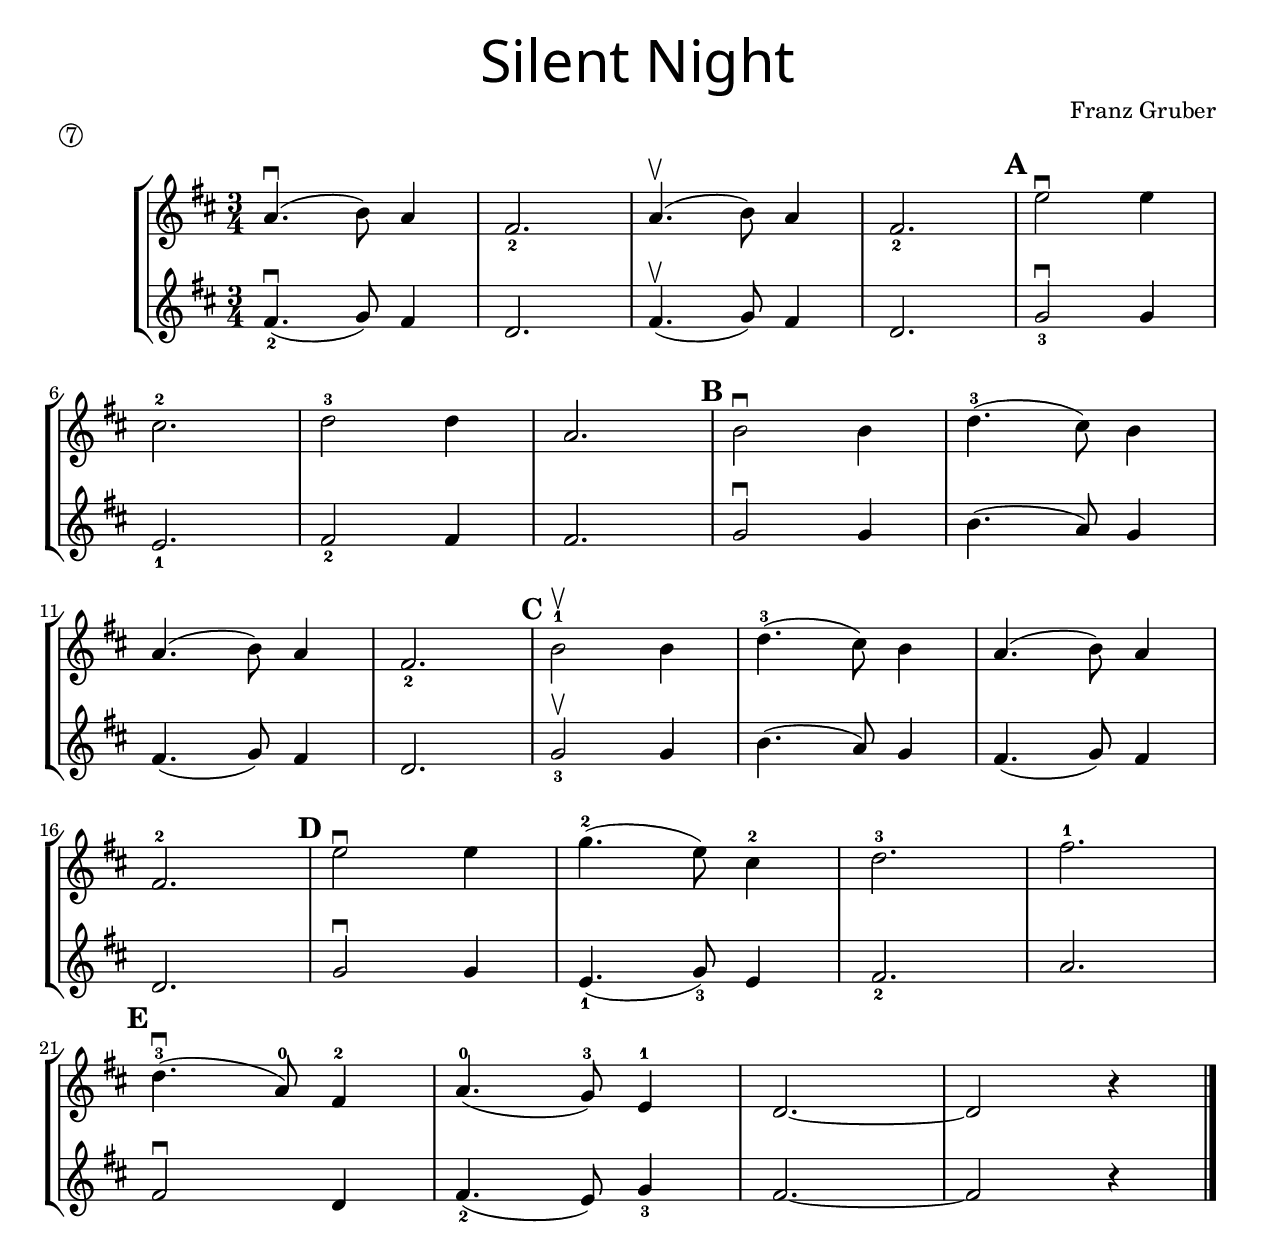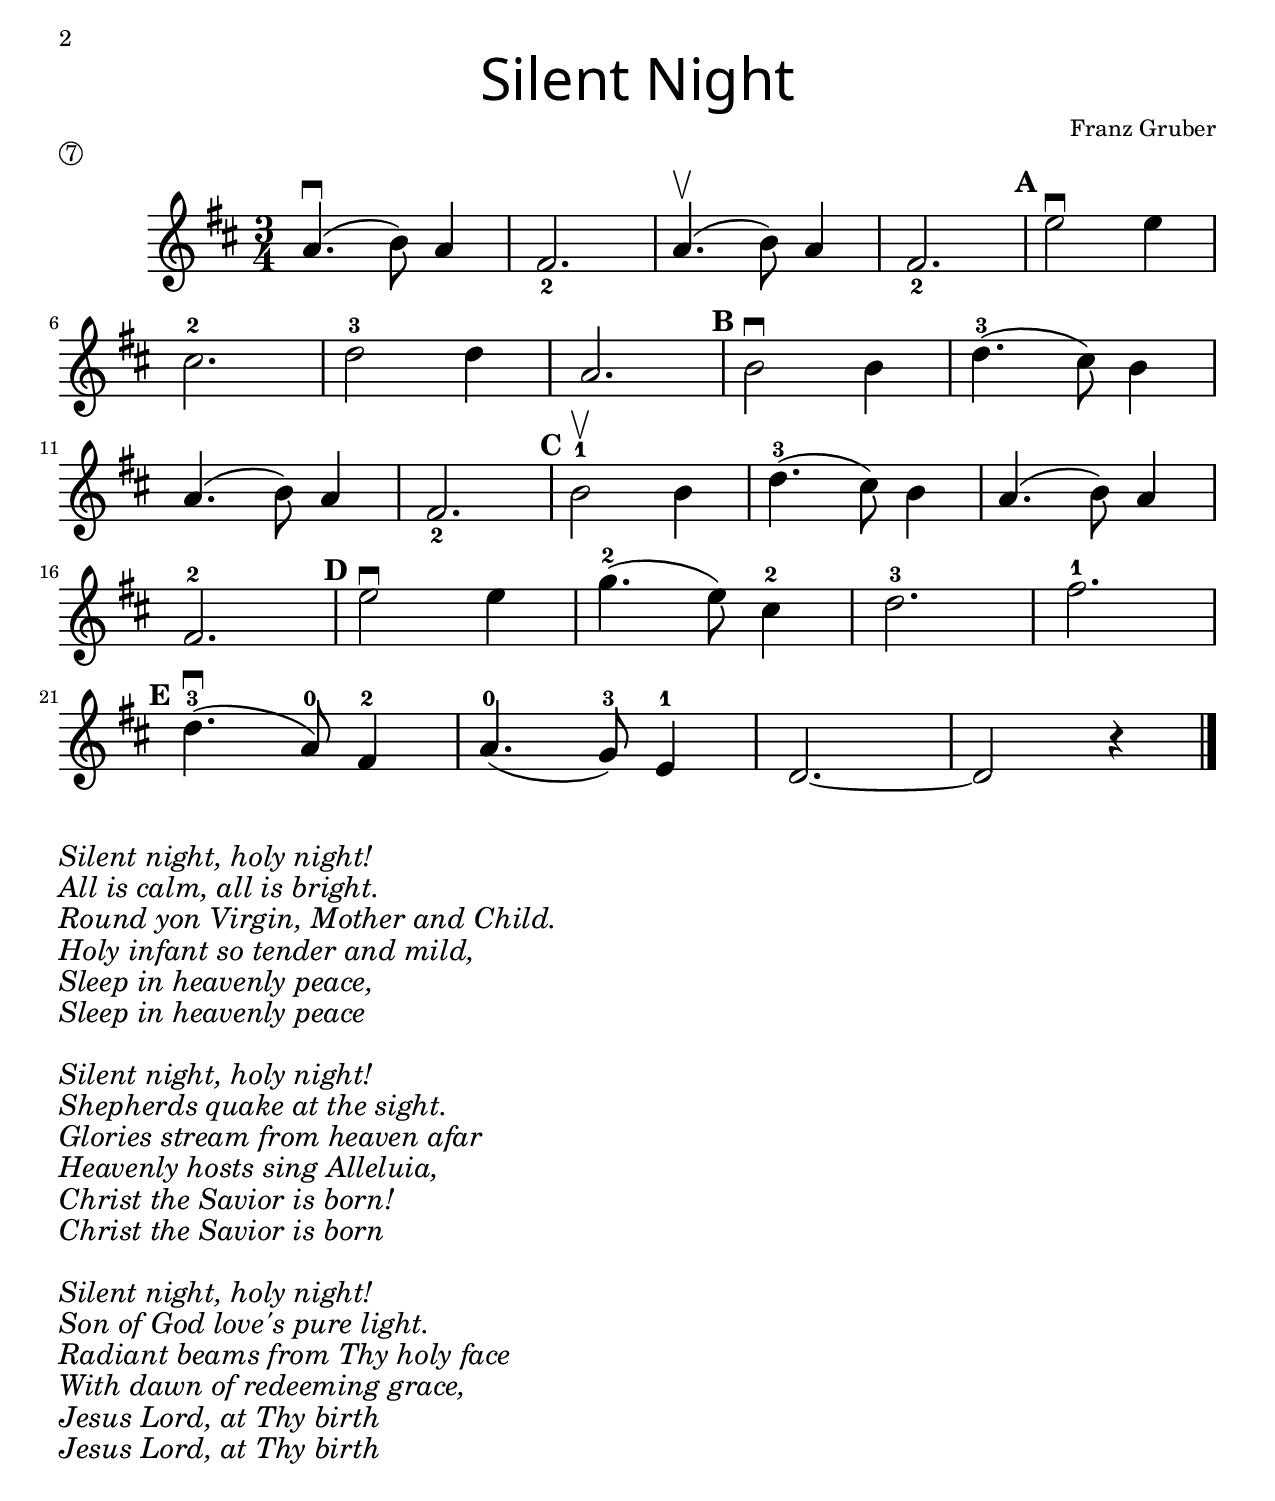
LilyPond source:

\version "2.16.2"
\language "english"
#(set-default-paper-size "letter")


first = \relative a' {
  \set Score.markFormatter = #format-mark-box-barnumbers
  \time 3/4
  \key d \major

  a4.\downbow(b8) a4 |
  fs2._2 |
  a4.\upbow(b8) a4 |
  fs2._2
  \mark \default
  e'2\downbow e4 |
  \break

  cs2.-2 |
  d2-3 d4 |
  a2. |
  \mark \default
  b2\downbow b4 |
  d4.-3(cs8) b4 |
  \break

  a4.(b8) a4 |
  fs2._2 |
  \mark \default
  b2-1\upbow b4 |
  d4.-3(cs8) b4 |
  a4.(b8) a4 |
  \break

  fs2.-2 |
  \mark \default
  e'2\downbow e4  |
  g4.-2(e8) cs4-2 |
  d2.-3 |
  fs2.-1 |
  \break

  \mark \default
  d4.-3\downbow(a8-0)
  fs4-2 |
  a4.-0(g8-3)
  e4-1 |
  d2. ~ |
  d2 r4 |
  \bar "|."
}
%{
\addlyrics {
}
%}
second = \relative a' {
  \time 3/4
  \key d \major

  fs4.\downbow_2 (g8) fs4 |
  d2. |
  fs4.\upbow(g8) fs4 |
  d2. |
  g2_3\downbow g4 |
  \break

  e2._1 |
  fs2_2 fs4 |
  fs2. |
  g2\downbow g4 |
  b4.(a8) g4 |
  \break

  fs4.(g8) fs4 |
  d2. |
  g2_3\upbow g4 |
  b4.(a8) g4 |
  fs4.(g8) fs4 |
  \break

  d2. |
  g2\downbow g4 |
  e4._1(g8_3) e4 |
  fs2._2 |
  a2. |
  \break

  fs2\downbow d4 |
  fs4._2(e8) g4_3 |
  fs2.~ |
  fs2 r4
}

\bookpart {
  \header {
    title = \markup {
      \override #'(font-name . "SantasSleighFull")
      \override #'(font-size . 8)
      { "Silent Night" }
    }
    piece = \markup \circle 7
    instrument = ""
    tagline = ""
    composer = "Franz Gruber"
  }

  \score {
    \new StaffGroup <<
      \new Staff {
        \first
      }
      \new Staff {
        \second
      }
    >>
  }
}

\bookpart {
  \header {
    title = \markup {
      \override #'(font-name . "SantasSleighFull")
      \override #'(font-size . 8)
      { "Silent Night" }
    }
    piece = \markup \circle 7
    instrument = ""
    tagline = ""
    composer = "Franz Gruber"
  }
  \score {
    \new Staff \with {
      \magnifyStaff #4/3
    } {
      \first
    }
  }
  \markup {
    \column {
      \huge \italic {
        \line { "Silent night, holy night!" }
        \line { "All is calm, all is bright." }
        \line { "Round yon Virgin, Mother and Child." }
        \line { "Holy infant so tender and mild," }
        \line { "Sleep in heavenly peace," }
        \line { "Sleep in heavenly peace" }
        \line { "\n" }
        \line { "Silent night, holy night!" }
        \line { "Shepherds quake at the sight." }
        \line { "Glories stream from heaven afar" }
        \line { "Heavenly hosts sing Alleluia," }
        \line { "Christ the Savior is born!" }
        \line { "Christ the Savior is born" }
        \line { "\n" }
        \line { "Silent night, holy night!" }
        \line { "Son of God love's pure light." }
        \line { "Radiant beams from Thy holy face" }
        \line { "With dawn of redeeming grace," }
        \line { "Jesus Lord, at Thy birth" }
        \line { "Jesus Lord, at Thy birth" }
      }
    }
  }
}
